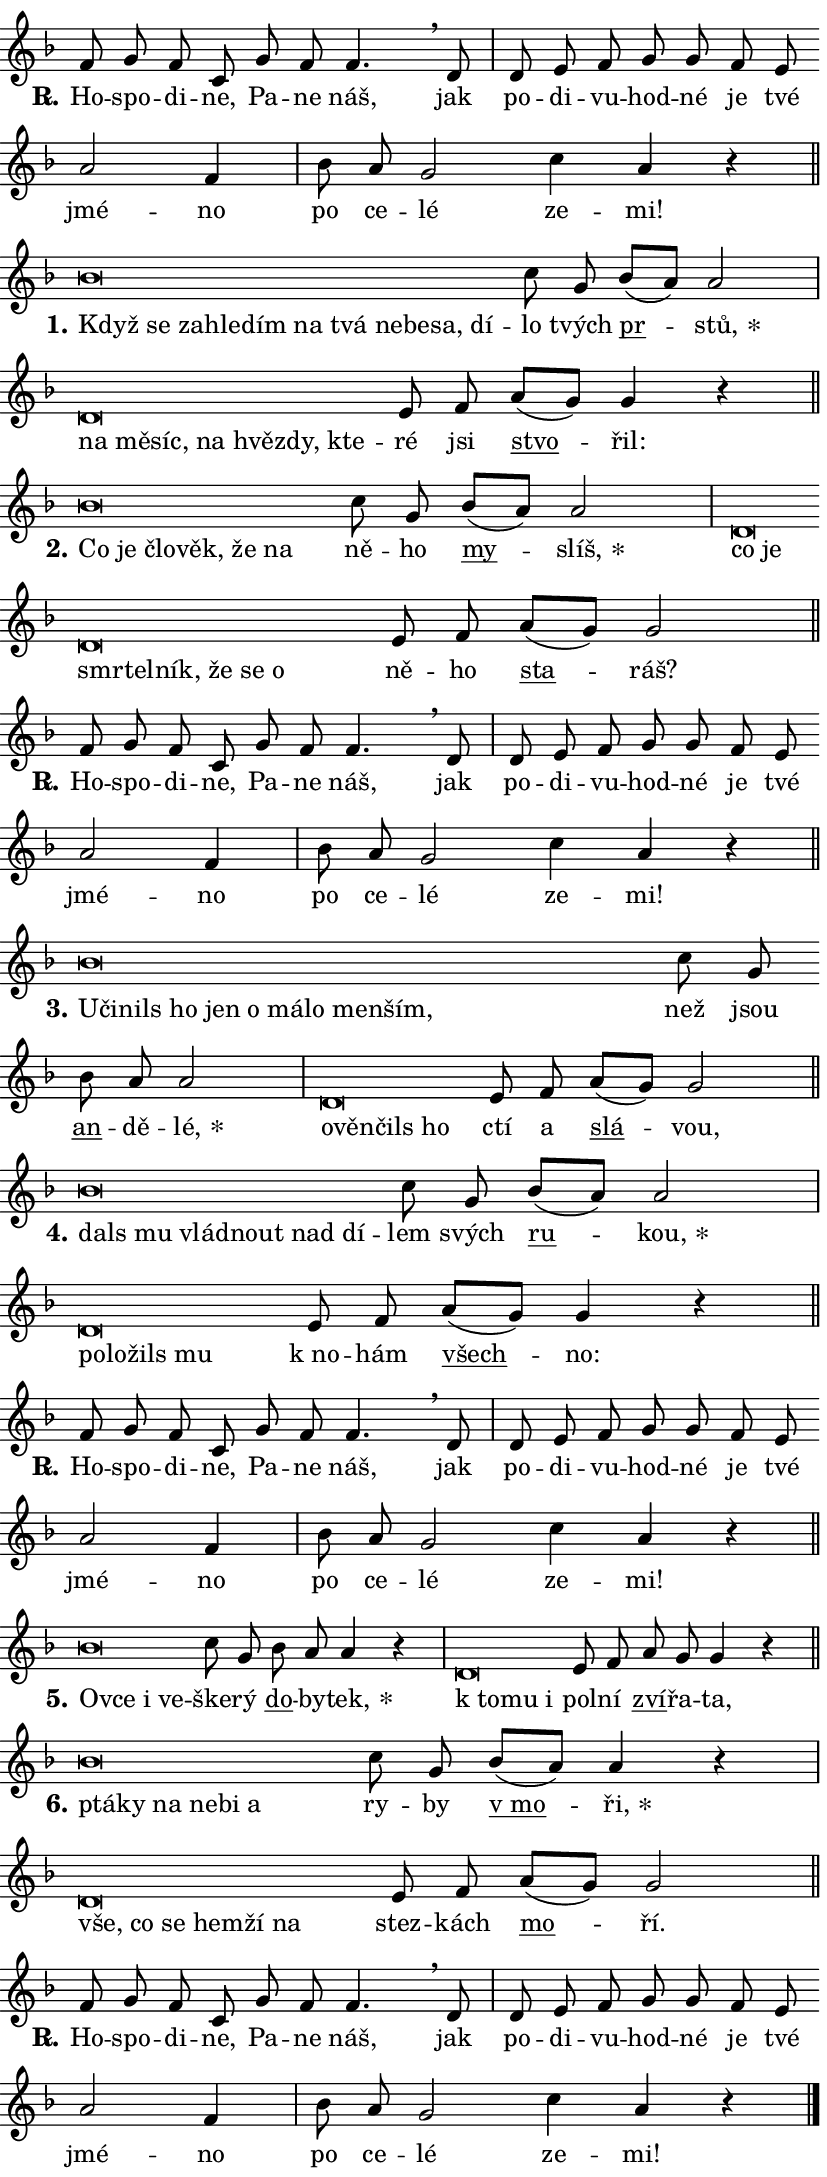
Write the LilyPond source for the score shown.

\version "2.24.0"
\header { tagline = "" }
\paper {
  indent = 0\cm
  top-margin = 0\cm
  right-margin = 0.13\cm % to fit lyric hyphens
  bottom-margin = 0\cm
  left-margin = 0\cm
  paper-width = 14\cm
  page-breaking = #ly:one-page-breaking
  system-system-spacing.basic-distance = #11
  score-system-spacing.basic-distance = #11
  ragged-last = ##f
}


%% Author: Thomas Morley
%% https://lists.gnu.org/archive/html/lilypond-user/2020-05/msg00002.html
#(define (line-position grob)
"Returns position of @var[grob} in current system:
   @code{'start}, if at first time-step
   @code{'end}, if at last time-step
   @code{'middle} otherwise
"
  (let* ((col (ly:item-get-column grob))
         (ln (ly:grob-object col 'left-neighbor))
         (rn (ly:grob-object col 'right-neighbor))
         (col-to-check-left (if (ly:grob? ln) ln col))
         (col-to-check-right (if (ly:grob? rn) rn col))
         (break-dir-left
           (and
             (ly:grob-property col-to-check-left 'non-musical #f)
             (ly:item-break-dir col-to-check-left)))
         (break-dir-right
           (and
             (ly:grob-property col-to-check-right 'non-musical #f)
             (ly:item-break-dir col-to-check-right))))
        (cond ((eqv? 1 break-dir-left) 'start)
              ((eqv? -1 break-dir-right) 'end)
              (else 'middle))))

#(define (tranparent-at-line-position vctor)
  (lambda (grob)
  "Relying on @code{line-position} select the relevant enry from @var{vctor}.
Used to determine transparency,"
    (case (line-position grob)
      ((end) (not (vector-ref vctor 0)))
      ((middle) (not (vector-ref vctor 1)))
      ((start) (not (vector-ref vctor 2))))))

noteHeadBreakVisibility =
#(define-music-function (break-visibility)(vector?)
"Makes @code{NoteHead}s transparent relying on @var{break-visibility}"
#{
  \override NoteHead.transparent =
    #(tranparent-at-line-position break-visibility)
#})

#(define delete-ledgers-for-transparent-note-heads
  (lambda (grob)
    "Reads whether a @code{NoteHead} is transparent.
If so this @code{NoteHead} is removed from @code{'note-heads} from
@var{grob}, which is supposed to be @code{LedgerLineSpanner}.
As a result ledgers are not printed for this @code{NoteHead}"
    (let* ((nhds-array (ly:grob-object grob 'note-heads))
           (nhds-list
             (if (ly:grob-array? nhds-array)
                 (ly:grob-array->list nhds-array)
                 '()))
           ;; Relies on the transparent-property being done before
           ;; Staff.LedgerLineSpanner.after-line-breaking is executed.
           ;; This is fragile ...
           (to-keep
             (remove
               (lambda (nhd)
                 (ly:grob-property nhd 'transparent #f))
               nhds-list)))
      ;; TODO find a better method to iterate over grob-arrays, similiar
      ;; to filter/remove etc for lists
      ;; For now rebuilt from scratch
      (set! (ly:grob-object grob 'note-heads)  '())
      (for-each
        (lambda (nhd)
          (ly:pointer-group-interface::add-grob grob 'note-heads nhd))
        to-keep))))

squashNotes = {
  \override NoteHead.X-extent = #'(-0.2 . 0.2)
  \override NoteHead.Y-extent = #'(-0.75 . 0)
  \override NoteHead.stencil =
    #(lambda (grob)
       (let ((pos (ly:grob-property grob 'staff-position)))
         (begin
           (if (< pos -7) (display "ERROR: Lower brevis then expected\n") (display ""))
           (if (<= pos -6) ly:text-interface::print ly:note-head::print))))
}
unSquashNotes = {
  \revert NoteHead.X-extent
  \revert NoteHead.Y-extent
  \revert NoteHead.stencil
}

hideNotes = \noteHeadBreakVisibility #begin-of-line-visible
unHideNotes = \noteHeadBreakVisibility #all-visible

% work-around for resetting accidentals
% https://lilypond.org/doc/v2.23/Documentation/notation/displaying-rhythms#unmetered-music
cadenzaMeasure = {
  \cadenzaOff
  \partial 1024 s1024
  \cadenzaOn
}

#(define-markup-command (accent layout props text) (markup?)
  "Underline accented syllable"
  (interpret-markup layout props
    #{\markup \override #'(offset . 4.3) \underline { #text }#}))

responsum = \markup \concat {
  "R" \hspace #-1.05 \path #0.1 #'((moveto 0 0.07) (lineto 0.9 0.8)) \hspace #0.05 "."
}

spaceSize = #0.6828661417322834 % exact space size for TeX Gyre Schola

\layout {
  \context {
    \Staff
    \remove "Time_signature_engraver"
    \override LedgerLineSpanner.after-line-breaking = #delete-ledgers-for-transparent-note-heads
  }
  \context {
    \Lyrics {
      \override LyricSpace.minimum-distance = \spaceSize
      \override LyricText.font-name = #"TeX Gyre Schola"
      \override LyricText.font-size = 1
      \override StanzaNumber.font-name = #"TeX Gyre Schola Bold"
      \override StanzaNumber.font-size = 1
    }
  }
  \context {
    \Score 
    \override NoteHead.text =
      #(lambda (grob) 
        (let ((pos (ly:grob-property grob 'staff-position)))
          #{\markup {
            \combine
              \halign #-0.55 \raise #(if (= pos -6) 0 0.5) \override #'(thickness . 2) \draw-line #'(3.2 . 0)
              \musicglyph "noteheads.sM1"
          }#}))
  }
}

% magnetic-lyrics.ily
%
%   written by
%     Jean Abou Samra <jean@abou-samra.fr>
%     Werner Lemberg <wl@gnu.org>
%
%   adapted by
%     Jiri Hon <jiri.hon@gmail.com>
%
% Version 2022-Apr-15

% https://www.mail-archive.com/lilypond-user@gnu.org/msg149350.html

#(define (Left_hyphen_pointer_engraver context)
   "Collect syllable-hyphen-syllable occurrences in lyrics and store
them in properties.  This engraver only looks to the left.  For
example, if the lyrics input is @code{foo -- bar}, it does the
following.

@itemize @bullet
@item
Set the @code{text} property of the @code{LyricHyphen} grob between
@q{foo} and @q{bar} to @code{foo}.

@item
Set the @code{left-hyphen} property of the @code{LyricText} grob with
text @q{foo} to the @code{LyricHyphen} grob between @q{foo} and
@q{bar}.
@end itemize

Use this auxiliary engraver in combination with the
@code{lyric-@/text::@/apply-@/magnetic-@/offset!} hook."
   (let ((hyphen #f)
         (text #f))
     (make-engraver
      (acknowledgers
       ((lyric-syllable-interface engraver grob source-engraver)
        (set! text grob)))
      (end-acknowledgers
       ((lyric-hyphen-interface engraver grob source-engraver)
        ;(when (not (grob::has-interface grob 'lyric-space-interface))
          (set! hyphen grob)));)
      ((stop-translation-timestep engraver)
       (when (and text hyphen)
         (ly:grob-set-object! text 'left-hyphen hyphen))
       (set! text #f)
       (set! hyphen #f)))))

#(define (lyric-text::apply-magnetic-offset! grob)
   "If the space between two syllables is less than the value in
property @code{LyricText@/.details@/.squash-threshold}, move the right
syllable to the left so that it gets concatenated with the left
syllable.

Use this function as a hook for
@code{LyricText@/.after-@/line-@/breaking} if the
@code{Left_@/hyphen_@/pointer_@/engraver} is active."
   (let ((hyphen (ly:grob-object grob 'left-hyphen #f)))
     (when hyphen
       (let ((left-text (ly:spanner-bound hyphen LEFT)))
         (when (grob::has-interface left-text 'lyric-syllable-interface)
           (let* ((common (ly:grob-common-refpoint grob left-text X))
                  (this-x-ext (ly:grob-extent grob common X))
                  (left-x-ext
                   (begin
                     ;; Trigger magnetism for left-text.
                     (ly:grob-property left-text 'after-line-breaking)
                     (ly:grob-extent left-text common X)))
                  ;; `delta` is the gap width between two syllables.
                  (delta (- (interval-start this-x-ext)
                            (interval-end left-x-ext)))
                  (details (ly:grob-property grob 'details))
                  (threshold (assoc-get 'squash-threshold details 0.2)))
             (when (< delta threshold)
               (let* (;; We have to manipulate the input text so that
                      ;; ligatures crossing syllable boundaries are not
                      ;; disabled.  For languages based on the Latin
                      ;; script this is essentially a beautification.
                      ;; However, for non-Western scripts it can be a
                      ;; necessity.
                      (lt (ly:grob-property left-text 'text))
                      (rt (ly:grob-property grob 'text))
                      (is-space (grob::has-interface hyphen 'lyric-space-interface))
                      (space (if is-space " " ""))
                      (extra-delta (if is-space spaceSize 0))
                      ;; Append new syllable.
                      (ltrt-space (if (and (string? lt) (string? rt))
                                (string-append lt space rt)
                                (make-concat-markup (list lt space rt))))
                      ;; Right-align `ltrt` to the right side.
                      (ltrt-space-markup (grob-interpret-markup
                               grob
                               (make-translate-markup
                                (cons (interval-length this-x-ext) 0)
                                (make-right-align-markup ltrt-space)))))
                 (begin
                   ;; Don't print `left-text`.
                   (ly:grob-set-property! left-text 'stencil #f)
                   ;; Set text and stencil (which holds all collected
                   ;; syllables so far) and shift it to the left.
                   (ly:grob-set-property! grob 'text ltrt-space)
                   (ly:grob-set-property! grob 'stencil ltrt-space-markup)
                   (ly:grob-translate-axis! grob (- (- delta extra-delta)) X))))))))))


#(define (lyric-hyphen::displace-bounds-first grob)
   ;; Make very sure this callback isn't triggered too early.
   (let ((left (ly:spanner-bound grob LEFT))
         (right (ly:spanner-bound grob RIGHT)))
     (ly:grob-property left 'after-line-breaking)
     (ly:grob-property right 'after-line-breaking)
     (ly:lyric-hyphen::print grob)))

squashThreshold = #0.4

\layout {
  \context {
    \Lyrics
    \consists #Left_hyphen_pointer_engraver
    \override LyricText.after-line-breaking =
      #lyric-text::apply-magnetic-offset!
    \override LyricHyphen.stencil = #lyric-hyphen::displace-bounds-first
    \override LyricText.details.squash-threshold = \squashThreshold
    \override LyricHyphen.minimum-distance = 0
    \override LyricHyphen.minimum-length = \squashThreshold
  }
}

squashText = \override LyricText.details.squash-threshold = 9999
unSquashText = \override LyricText.details.squash-threshold = \squashThreshold

leftText = \override LyricText.self-alignment-X = #LEFT
unLeftText = \revert LyricText.self-alignment-X

starOffset = #(lambda (grob) 
                (let ((x_offset (ly:self-alignment-interface::aligned-on-x-parent grob)))
                  (if (= x_offset 0) 0 (+ x_offset 1.2))))

star = #(define-music-function (syllable)(string?)
"Append star separator at the end of a syllable"
#{
  \once \override LyricText.X-offset = #starOffset
  \lyricmode { \markup {
    #syllable
    \override #'((font-name . "TeX Gyre Schola Bold")) \hspace #0.2 \lower #0.65 \larger "*"
  } }
#})

starAccent = #(define-music-function (syllable)(string?)
"Append star separator at the end of a syllable and make accent"
#{
  \once \override LyricText.X-offset = #starOffset
  \lyricmode { \markup {
    \accent #syllable
    \override #'((font-name . "TeX Gyre Schola Bold")) \hspace #0.2 \lower #0.65 \larger "*"
  } }
#})

breath = #(define-music-function (syllable)(string?)
"Append breathing indicator at the end of a syllable"
#{
  \lyricmode { \markup { #syllable "+" } }
#})

optionalBreath = #(define-music-function (syllable)(string?)
"Append optional breathing indicator at the end of a syllable"
#{
  \lyricmode { \markup { #syllable "(+)" } }
#})


\score {
    <<
        \new Voice = "melody" { \cadenzaOn \key f \major \relative { f'8 g f c g' f f4. \breathe d8 \cadenzaMeasure \bar "|" d e f g g \bar "" f e \bar "" a2 f4 \cadenzaMeasure \bar "|" bes8 a g2 \bar "" c4 a r \cadenzaMeasure \bar "||" \break } }
        \new Lyrics \lyricsto "melody" { \lyricmode { \set stanza = \responsum
Ho -- spo -- di -- ne, Pa -- ne náš, jak po -- di -- vu -- hod -- né je tvé jmé -- no po ce -- lé ze -- mi! } }
    >>
    \layout {}
}

\score {
    <<
        \new Voice = "melody" { \cadenzaOn \key f \major \relative { \squashNotes bes'\breve*1/16 \hideNotes \breve*1/16 \bar "" \breve*1/16 \bar "" \breve*1/16 \bar "" \breve*1/16 \bar "" \breve*1/16 \bar "" \breve*1/16 \bar "" \breve*1/16 \bar "" \breve*1/16 \bar "" \breve*1/16 \breve*1/16 \bar "" \unHideNotes \unSquashNotes c8 g \bar "" bes[( a)] a2 \cadenzaMeasure \bar "|" \squashNotes d,\breve*1/16 \hideNotes \breve*1/16 \bar "" \breve*1/16 \bar "" \breve*1/16 \bar "" \breve*1/16 \bar "" \breve*1/16 \breve*1/16 \bar "" \unHideNotes \unSquashNotes e8 f \bar "" a[( g)] g4 r \cadenzaMeasure \bar "||" \break } }
        \new Lyrics \lyricsto "melody" { \lyricmode { \set stanza = "1."
\leftText Když \squashText se za -- hle -- dím na tvá ne -- be -- sa, dí -- \unLeftText \unSquashText lo tvých \markup \accent pr -- \star stů, \leftText na \squashText mě -- síc, na hvěz -- dy, kte -- \unLeftText \unSquashText ré jsi \markup \accent stvo -- řil: } }
    >>
    \layout {}
}

\score {
    <<
        \new Voice = "melody" { \cadenzaOn \key f \major \relative { \squashNotes bes'\breve*1/16 \hideNotes \breve*1/16 \bar "" \breve*1/16 \bar "" \breve*1/16 \bar "" \breve*1/16 \breve*1/16 \bar "" \unHideNotes \unSquashNotes c8 g \bar "" bes[( a)] a2 \cadenzaMeasure \bar "|" \squashNotes d,\breve*1/16 \hideNotes \breve*1/16 \bar "" \breve*1/16 \bar "" \breve*1/16 \bar "" \breve*1/16 \bar "" \breve*1/16 \bar "" \breve*1/16 \breve*1/16 \bar "" \unHideNotes \unSquashNotes e8 f \bar "" a[( g)] g2 \cadenzaMeasure \bar "||" \break } }
        \new Lyrics \lyricsto "melody" { \lyricmode { \set stanza = "2."
\leftText Co \squashText je člo -- věk, že na \unLeftText \unSquashText ně -- ho \markup \accent my -- \star slíš, \leftText co \squashText je smr -- tel -- ník, že se o \unLeftText \unSquashText ně -- ho \markup \accent sta -- ráš? } }
    >>
    \layout {}
}

\score {
    <<
        \new Voice = "melody" { \cadenzaOn \key f \major \relative { f'8 g f c g' f f4. \breathe d8 \cadenzaMeasure \bar "|" d e f g g \bar "" f e \bar "" a2 f4 \cadenzaMeasure \bar "|" bes8 a g2 \bar "" c4 a r \cadenzaMeasure \bar "||" \break } }
        \new Lyrics \lyricsto "melody" { \lyricmode { \set stanza = \responsum
Ho -- spo -- di -- ne, Pa -- ne náš, jak po -- di -- vu -- hod -- né je tvé jmé -- no po ce -- lé ze -- mi! } }
    >>
    \layout {}
}

\score {
    <<
        \new Voice = "melody" { \cadenzaOn \key f \major \relative { \squashNotes bes'\breve*1/16 \hideNotes \breve*1/16 \bar "" \breve*1/16 \bar "" \breve*1/16 \bar "" \breve*1/16 \bar "" \breve*1/16 \bar "" \breve*1/16 \bar "" \breve*1/16 \bar "" \breve*1/16 \breve*1/16 \bar "" \unHideNotes \unSquashNotes c8 g \bar "" bes a a2 \cadenzaMeasure \bar "|" \squashNotes d,\breve*1/16 \hideNotes \breve*1/16 \bar "" \breve*1/16 \breve*1/16 \bar "" \unHideNotes \unSquashNotes e8 f \bar "" a[( g)] g2 \cadenzaMeasure \bar "||" \break } }
        \new Lyrics \lyricsto "melody" { \lyricmode { \set stanza = "3."
\leftText U -- \squashText či -- nils ho jen o má -- lo men -- ším, \unLeftText \unSquashText než jsou \markup \accent an -- dě -- \star lé, \leftText o -- \squashText věn -- čils ho \unLeftText \unSquashText ctí a \markup \accent slá -- vou, } }
    >>
    \layout {}
}

\score {
    <<
        \new Voice = "melody" { \cadenzaOn \key f \major \relative { \squashNotes bes'\breve*1/16 \hideNotes \breve*1/16 \bar "" \breve*1/16 \bar "" \breve*1/16 \bar "" \breve*1/16 \breve*1/16 \bar "" \unHideNotes \unSquashNotes c8 g \bar "" bes[( a)] a2 \cadenzaMeasure \bar "|" \squashNotes d,\breve*1/16 \hideNotes \breve*1/16 \bar "" \breve*1/16 \breve*1/16 \bar "" \unHideNotes \unSquashNotes e8 f \bar "" a[( g)] g4 r \cadenzaMeasure \bar "||" \break } }
        \new Lyrics \lyricsto "melody" { \lyricmode { \set stanza = "4."
\leftText dals \squashText mu vlád -- nout nad dí -- \unLeftText \unSquashText lem svých \markup \accent ru -- \star kou, \leftText po -- \squashText lo -- žils mu \unLeftText \unSquashText "k no" -- hám \markup \accent všech -- no: } }
    >>
    \layout {}
}

\score {
    <<
        \new Voice = "melody" { \cadenzaOn \key f \major \relative { f'8 g f c g' f f4. \breathe d8 \cadenzaMeasure \bar "|" d e f g g \bar "" f e \bar "" a2 f4 \cadenzaMeasure \bar "|" bes8 a g2 \bar "" c4 a r \cadenzaMeasure \bar "||" \break } }
        \new Lyrics \lyricsto "melody" { \lyricmode { \set stanza = \responsum
Ho -- spo -- di -- ne, Pa -- ne náš, jak po -- di -- vu -- hod -- né je tvé jmé -- no po ce -- lé ze -- mi! } }
    >>
    \layout {}
}

\score {
    <<
        \new Voice = "melody" { \cadenzaOn \key f \major \relative { \squashNotes bes'\breve*1/16 \hideNotes \breve*1/16 \bar "" \breve*1/16 \breve*1/16 \bar "" \unHideNotes \unSquashNotes c8 g \bar "" bes a a4 r \cadenzaMeasure \bar "|" \squashNotes d,\breve*1/16 \hideNotes \breve*1/16 \breve*1/16 \bar "" \unHideNotes \unSquashNotes e8 f \bar "" a g g4 r \cadenzaMeasure \bar "||" \break } }
        \new Lyrics \lyricsto "melody" { \lyricmode { \set stanza = "5."
\leftText Ov -- \squashText ce i ve -- \unLeftText \unSquashText ške -- rý \markup \accent do -- by -- \star tek, \leftText "k to" -- \squashText mu i \unLeftText \unSquashText pol -- ní \markup \accent zví -- řa -- ta, } }
    >>
    \layout {}
}

\score {
    <<
        \new Voice = "melody" { \cadenzaOn \key f \major \relative { \squashNotes bes'\breve*1/16 \hideNotes \breve*1/16 \bar "" \breve*1/16 \bar "" \breve*1/16 \bar "" \breve*1/16 \breve*1/16 \bar "" \unHideNotes \unSquashNotes c8 g \bar "" bes[( a)] a4 r \cadenzaMeasure \bar "|" \squashNotes d,\breve*1/16 \hideNotes \breve*1/16 \bar "" \breve*1/16 \bar "" \breve*1/16 \bar "" \breve*1/16 \breve*1/16 \bar "" \unHideNotes \unSquashNotes e8 f \bar "" a[( g)] g2 \cadenzaMeasure \bar "||" \break } }
        \new Lyrics \lyricsto "melody" { \lyricmode { \set stanza = "6."
\leftText ptá -- \squashText ky na ne -- bi a \unLeftText \unSquashText ry -- by \markup \accent "v mo" -- \star ři, \leftText vše, \squashText co se hem -- ží na \unLeftText \unSquashText stez -- kách \markup \accent mo -- ří. } }
    >>
    \layout {}
}

\score {
    <<
        \new Voice = "melody" { \cadenzaOn \key f \major \relative { f'8 g f c g' f f4. \breathe d8 \cadenzaMeasure \bar "|" d e f g g \bar "" f e \bar "" a2 f4 \cadenzaMeasure \bar "|" bes8 a g2 \bar "" c4 a r \cadenzaMeasure \bar "||" \break } \bar "|." }
        \new Lyrics \lyricsto "melody" { \lyricmode { \set stanza = \responsum
Ho -- spo -- di -- ne, Pa -- ne náš, jak po -- di -- vu -- hod -- né je tvé jmé -- no po ce -- lé ze -- mi! } }
    >>
    \layout {}
}
